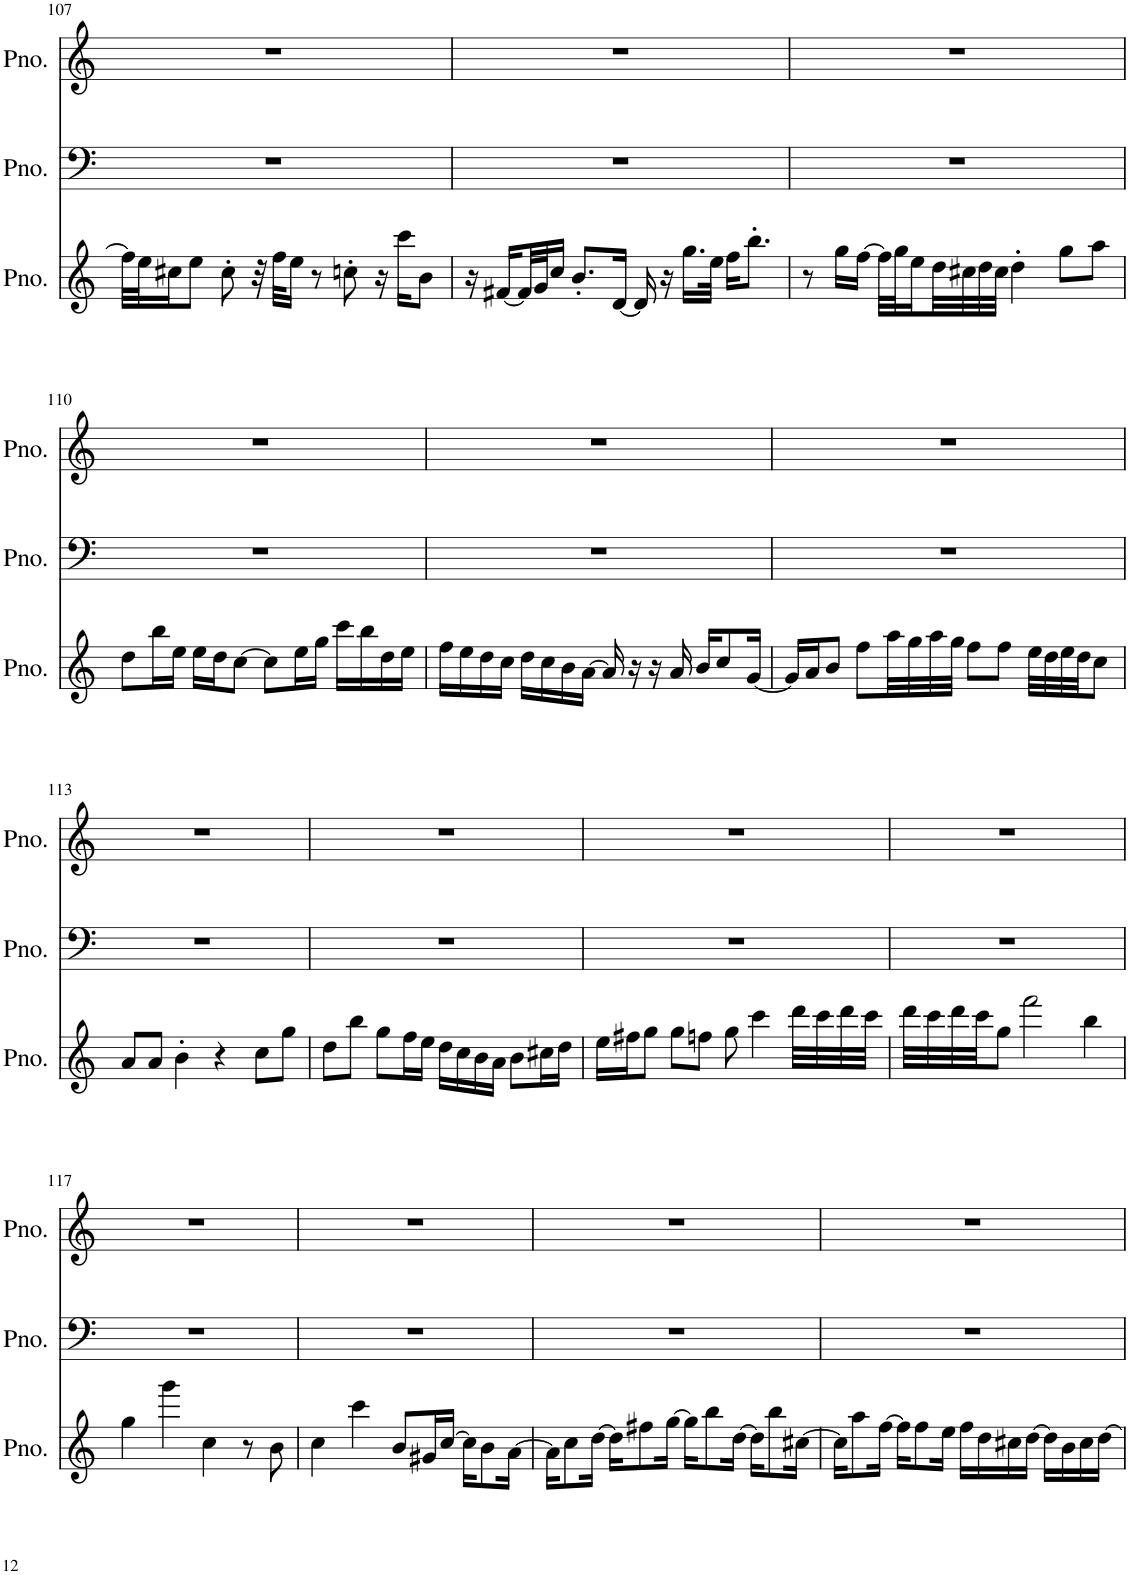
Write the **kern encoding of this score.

**kern	**kern	**kern
*part3	*part2	*part1
*staff3	*staff2	*staff1
*I"Piano	*I"Piano	*I"Piano
*I'Pno.	*I'Pno.	*I'Pno.
!!LO:PB:g=z
*clefG2	*clefF4	*clefG2
*k[]	*k[]	*k[]
*M4/4	*M4/4	*M4/4
=107	=107	=107
32ff\LLL]	1r	1r
32ee\J	.	.
16cc#X\J	.	.
8ee\J	.	.
8cc#'\	.	.
32r	.	.
32ff\KLL	.	.
16ee\JJ	.	.
8r	.	.
8ccn'\	.	.
16r	.	.
16ccc\KL	.	.
8b\J	.	.
=108	=108	=108
16r	1r	1r
[16f#X/LL	.	.
32f#/L]	.	.
32g/J	.	.
16cc/JJ	.	.
8.b'/L	.	.
[16d/Jk	.	.
16d/]	.	.
16r	.	.
16.gg\LL	.	.
32ee\JJk	.	.
16ff\KL	.	.
8.bb'\J	.	.
=109	=109	=109
8r	1r	1r
16gg\LL	.	.
[16ff\JJ	.	.
32ff\LLL]	.	.
32gg\J	.	.
16ee\	.	.
32dd\L	.	.
32cc#X\	.	.
32dd\	.	.
32cc#\JJJ	.	.
4dd'\	.	.
8gg\L	.	.
8aa\J	.	.
!!LO:LB:g=z
=110	=110	=110
8dd\L	1r	1r
16bb\L	.	.
16ee\JJ	.	.
16ee\LL	.	.
16dd\J	.	.
[8cc\J	.	.
8cc\L]	.	.
16ee\L	.	.
16gg\JJ	.	.
16ccc\LL	.	.
16bb\	.	.
16dd\	.	.
16ee\JJ	.	.
=111	=111	=111
16ff\LL	1r	1r
16ee\	.	.
16dd\	.	.
16cc\JJ	.	.
16dd\LL	.	.
16cc\	.	.
16b\	.	.
[16a\JJ	.	.
16a/]	.	.
16r	.	.
16r	.	.
16a/	.	.
16b/KL	.	.
8cc/	.	.
[16g/Jk	.	.
=112	=112	=112
16g/LL]	1r	1r
16a/J	.	.
8b/J	.	.
8ff\L	.	.
32aa\LL	.	.
32gg\	.	.
32aa\	.	.
32gg\JJJ	.	.
8ff\L	.	.
8ff\J	.	.
32ee\LLL	.	.
32dd\	.	.
32ee\	.	.
32dd\JJ	.	.
8cc\J	.	.
!!LO:LB:g=z
=113	=113	=113
8a/L	1r	1r
8a/J	.	.
4b'\	.	.
4r	.	.
8cc\L	.	.
8gg\J	.	.
=114	=114	=114
8dd\L	1r	1r
8bb\J	.	.
8gg\L	.	.
16ff\L	.	.
16ee\JJ	.	.
16dd\LL	.	.
16cc\	.	.
16b\	.	.
16a\JJ	.	.
8b\L	.	.
16cc#X\L	.	.
16dd\JJ	.	.
=115	=115	=115
16ee\LL	1r	1r
16ff#X\J	.	.
8gg\J	.	.
8gg\L	.	.
8ffn\J	.	.
8gg\	.	.
4ccc\	.	.
32ddd\LLL	.	.
32ccc\	.	.
32ddd\	.	.
32ccc\JJJ	.	.
=116	=116	=116
32ddd\LLL	1r	1r
32ccc\	.	.
32ddd\	.	.
32ccc\JJ	.	.
8gg\J	.	.
2fff\	.	.
4bb\	.	.
!!LO:LB:g=z
=117	=117	=117
4gg\	1r	1r
4ggg\	.	.
4cc\	.	.
8r	.	.
8b\	.	.
=118	=118	=118
4cc\	1r	1r
4ccc\	.	.
8b/L	.	.
16g#X/L	.	.
[16cc/JJ	.	.
16cc\KL]	.	.
8b\	.	.
[16a\Jk	.	.
=119	=119	=119
16a\KL]	1r	1r
8cc\	.	.
[16dd\Jk	.	.
16dd\KL]	.	.
8ff#X\	.	.
[16gg\Jk	.	.
16gg\KL]	.	.
8bb\	.	.
[16dd\Jk	.	.
16dd\KL]	.	.
8bb\	.	.
[16cc#X\Jk	.	.
=120	=120	=120
16cc#\KL]	1r	1r
8aa\	.	.
[16ff\Jk	.	.
16ff\KL]	.	.
8ff\	.	.
16ee\Jk	.	.
16ff\LL	.	.
16dd\	.	.
16cc#X\	.	.
[16dd\JJ	.	.
16dd\LL]	.	.
16b\	.	.
16cc#\	.	.
[16dd\JJ	.	.
=	=	=
*-	*-	*-
